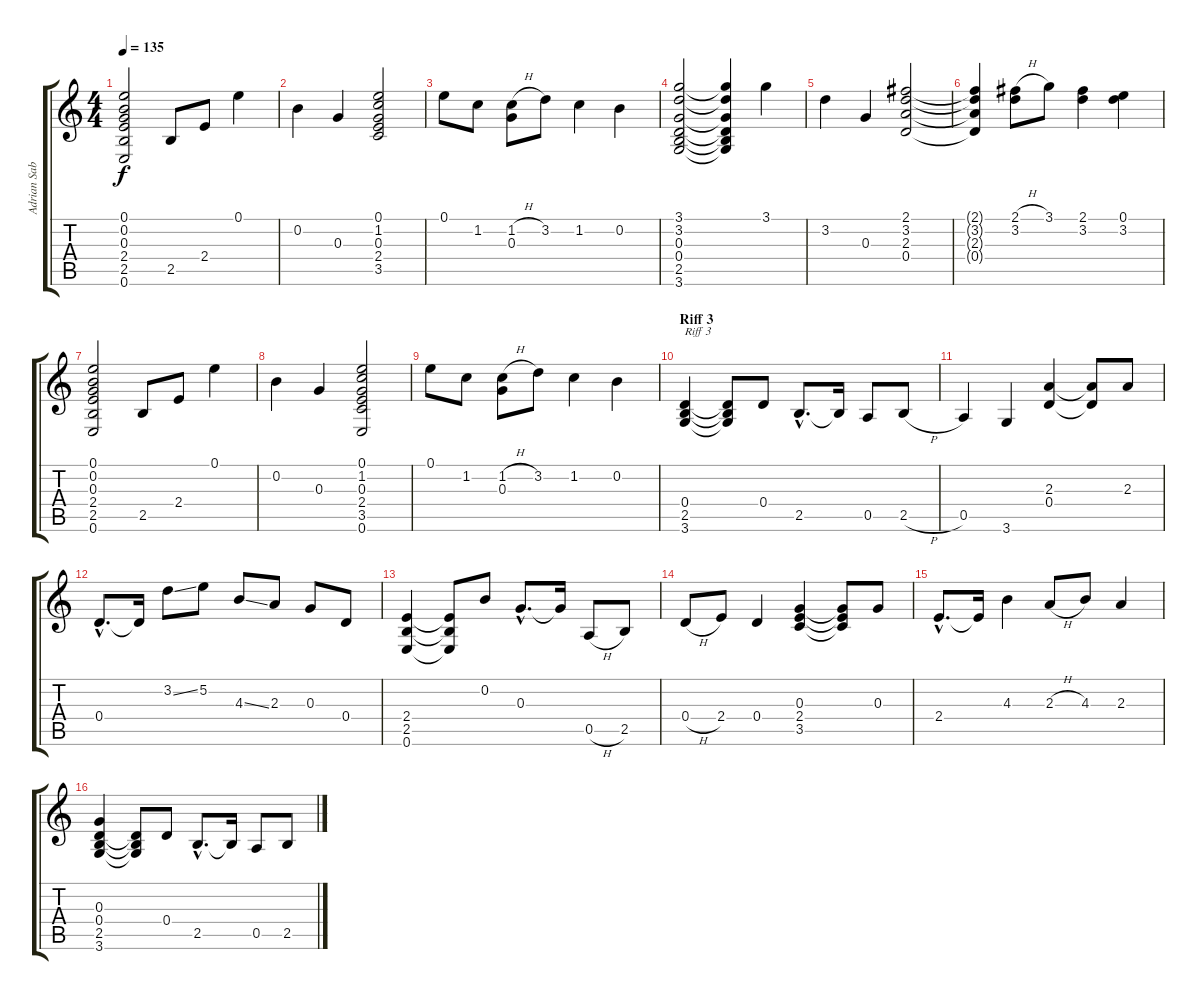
\track ("Adrian Sabbath  " "Adrian Sab") {instrument acousticguitarsteel}
\staff {score tabs}
\tuning (E4 B3 G3 D3 A2 E2) {hide}
\ts (4 4)
\tempo 135
\clef g2
\ks c
(0.1 0.2 0.3 2.4 2.5 0.6).2{dy f} 2.5.8 2.4.8 0.1.4 |
0.2.4 0.3.4 (0.1 1.2 0.3 2.4 3.5).2 |
0.1.8 1.2.8 (1.2{h} 0.3).8 3.2.8 1.2.4 0.2.4 |
(3.1 3.2 0.3 0.4 2.5 3.6).2 (3.1{t} 3.2{t} 0.3{t} 0.4{t} 2.5{t} 3.6{t}).4 3.1.4 |
3.2.4 0.3.4 (2.1 3.2 2.3 0.4).2 |
(2.1{t} 3.2{t} 2.3{t} 0.4{t}).4 (2.1{h} 3.2).8 3.1.8 (2.1 3.2).4 (0.1 3.2).4 |
(0.1 0.2 0.3 2.4 2.5 0.6).2 2.5.8 2.4.8 0.1.4 |
0.2.4 0.3.4 (0.1 1.2 0.3 2.4 3.5 0.6).2 |
0.1.8 1.2.8 (1.2{h} 0.3).8 3.2.8 1.2.4 0.2.4 |
\section ("" "Riff 3")
(0.4 2.5 3.6).4{txt "Riff 3" volume 16} (0.4{t} 2.5{t} 3.6{t}).8 0.4.8 2.5{hac}.8{d} 2.5{t}.16 0.5.8 2.5{h}.8 |
0.5.4 3.6.4 (2.3 0.4).4 (2.3{t} 0.4{t}).8 2.3.8 |
0.4{hac}.8{d} 0.4{t}.16 3.2{ss}.8 5.2.8 4.3{ss}.8 2.3.8 0.3.8 0.4.8 |
(2.4 2.5 0.6).4 (2.4{t} 2.5{t} 0.6{t}).8 0.2.8 0.3{hac}.8{d} 0.3{t}.16 0.5{h}.8 2.5.8 |
0.4{h}.8 2.4.8 0.4.4 (0.3 2.4 3.5).4 (0.3{t} 2.4{t} 3.5{t}).8 0.3.8 |
2.4{hac}.8{d} 2.4{t}.16 4.3.4 2.3{h}.8 4.3.8 2.3.4 |
(0.3 0.4 2.5 3.6).4 (0.4{t} 2.5{t} 3.6{t}).8 0.4.8 2.5{hac}.8{d} 2.5{t}.16 0.5.8 2.5{h}.8
